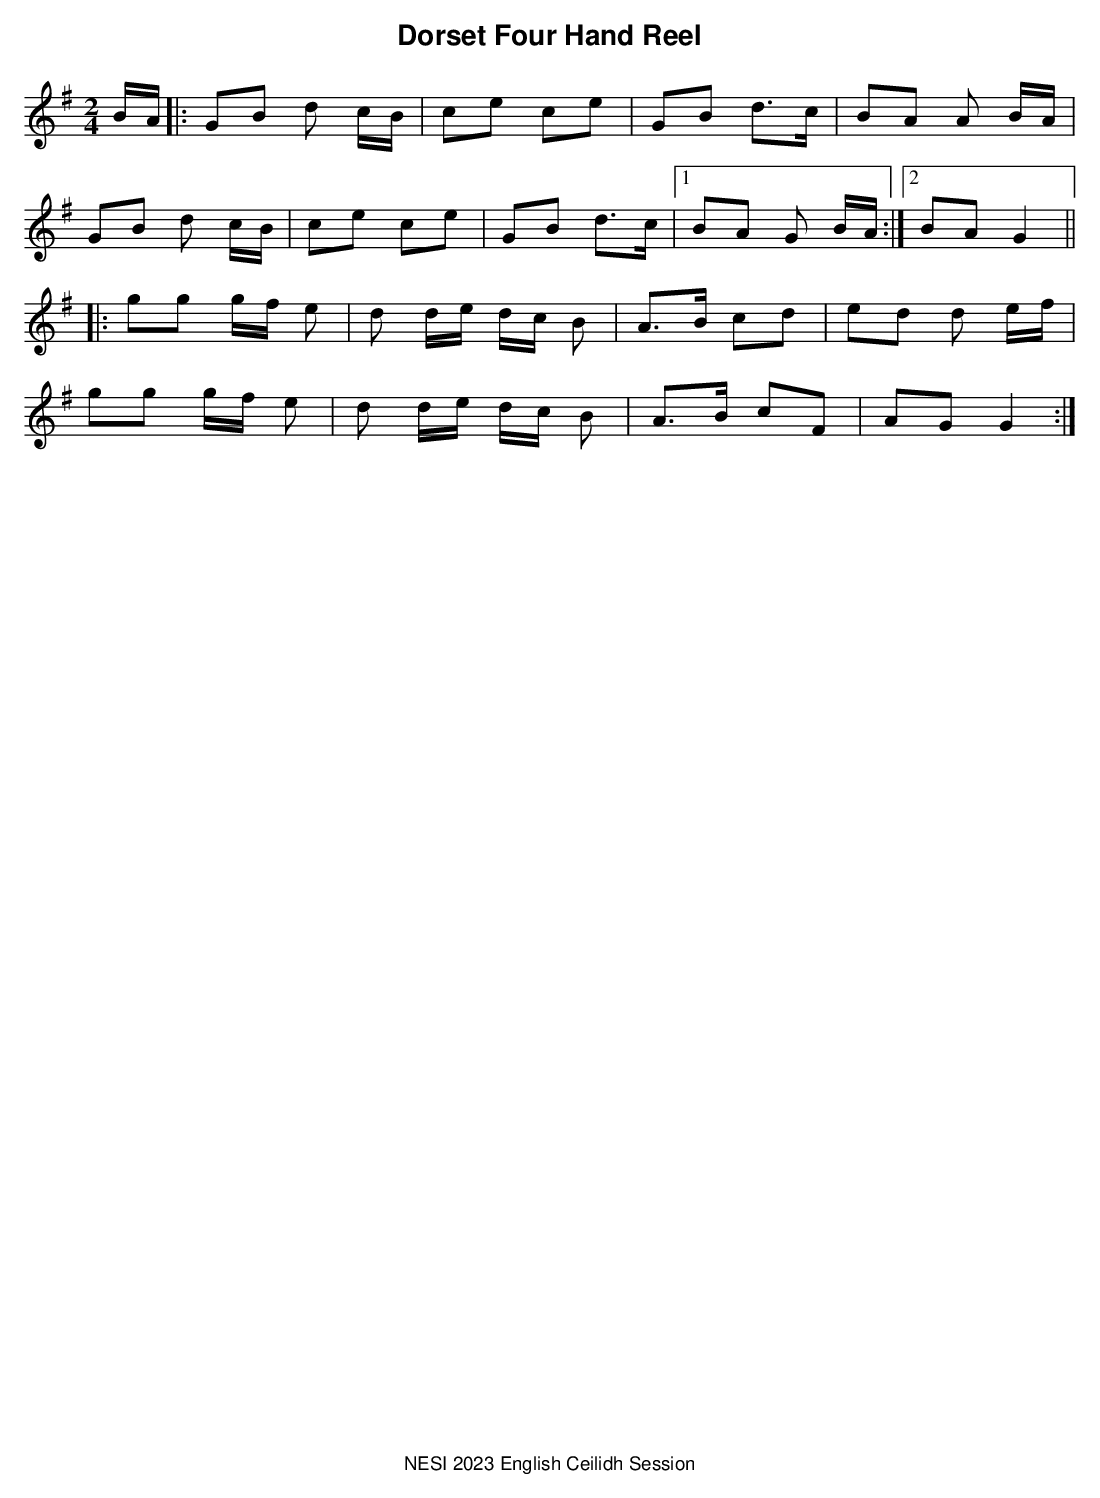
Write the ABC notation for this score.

X:1
T:Dorset Four Hand Reel
M:2/4
L:1/8
K:G
B/2A/2|:GB d c/2B/2 |ce ce|GB d3/2c/2|BA A B/2A/2 |
GB d c/2B/2|ce ce|GB d3/2c/2 |1 BA G B/2A/2 :|2 BA G2||
|: gg g/2f/2 e|d d/2e/2 d/2c/2 B|A3/2B/2 cd|ed d e/2f/2 |
gg g/2f/2 e|d d/2e/2 d/2c/2 B|A3/2B/2 cF|AG G2 :|
